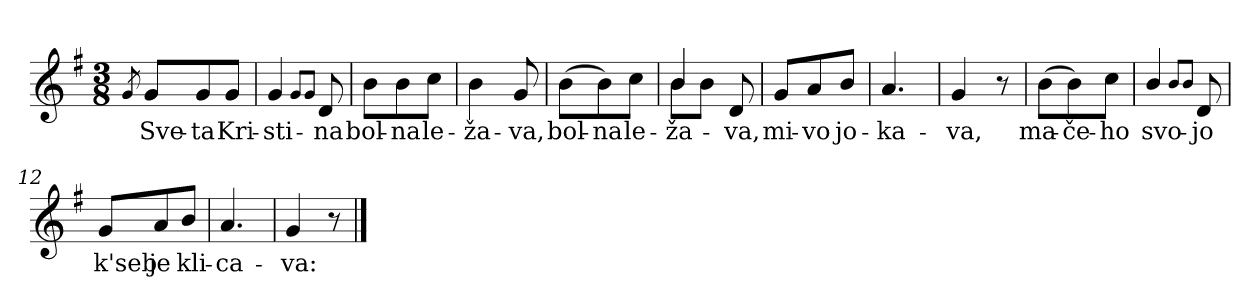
**kern	**text
*part1	*part1
*staff1	*staff1
*clefG2	*
*k[f#]	*
*G:	*
*M3/8	*
=1	=1
8qg/	.
!	!LO:LY:b
8g/L	Sve-
!	!LO:LY:b
8g/	-ta
!	!LO:LY:b
8g/J	Kri-
=2	=2
!	!LO:LY:b
4g/	-sti-
8qg/L	.
8qg/J	.
!	!LO:LY:b
8d/	-na
=3	=3
!	!LO:LY:b
8b\L	bol-
!	!LO:LY:b
8b\	-na
!	!LO:LY:b
8cc\J	le-
=4	=4
!	!LO:LY:b
4b\	-ža-
!	!LO:LY:b
8g/	-va,
=5	=5
!	!LO:LY:b
(>8b\L	bol-
!	!LO:LY:b
8b\)	-na
!	!LO:LY:b
8cc\J	le-
=6	=6
!	!LO:LY:b
*^	*
4b/	8b\L	-ža-
.	8b\J	.
!	!	!LO:LY:b
8d/	8ryy	-va,
!!LO:LB:g=z	!!
=7	=7	=7
!	!	!LO:LY:b
*v	*v	*
8g/L	mi-
!	!LO:LY:b
8a/	-vo
!	!LO:LY:b
8b/J	jo-
=8	=8
!	!LO:LY:b
4.a/	-ka-
=9	=9
!	!LO:LY:b
4g/	-va,
8r	.
=10	=10
!	!LO:LY:b
(>8b\L	ma-
!	!LO:LY:b
8b\)	-če-
!	!LO:LY:b
8cc\J	-ho
=11	=11
!	!LO:LY:b
4b/	svo-
8qb/L	.
8qb/J	.
!	!LO:LY:b
8d/	-jo
=12	=12
!	!LO:LY:b
8g/L	k'seb
!	!LO:LY:b
8a/	je
!	!LO:LY:b
8b/J	kli-
=13	=13
!	!LO:LY:b
4.a/	-ca-
=14	=14
!	!LO:LY:b
4g/	-va:
8r	.
==	==
*-	*-
